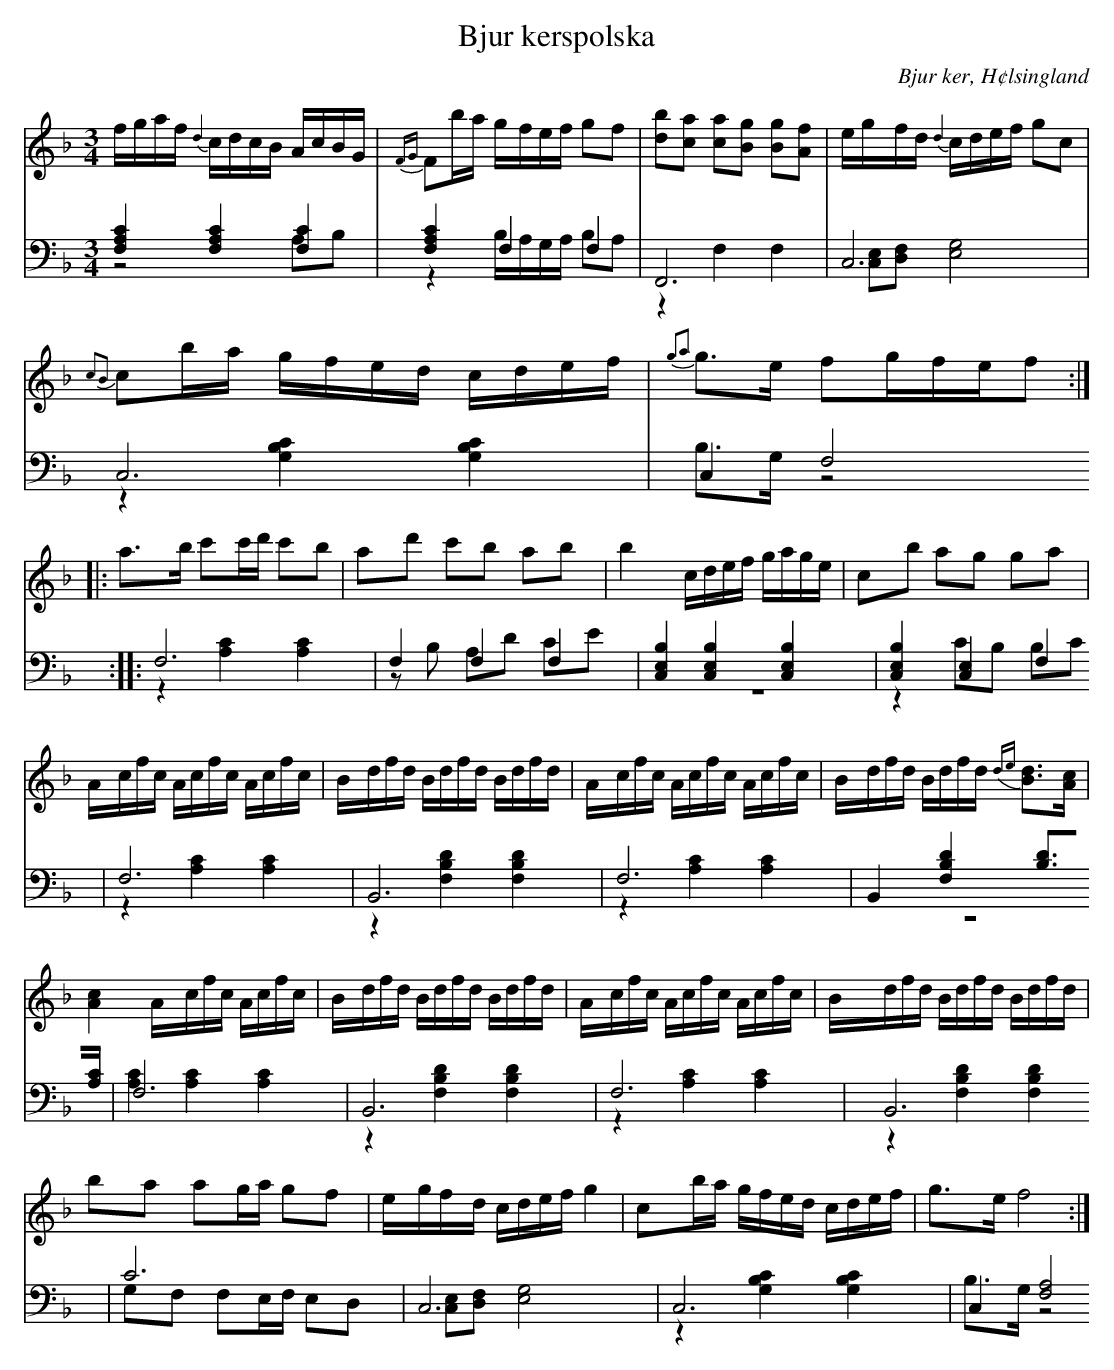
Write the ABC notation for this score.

X:1
T: Bjur kerspolska
O: Bjur ker, H¢lsingland
M: 3/4
L: 1/16
K: F
V:1
V:2
V:3 merge
V:1
fgaf {d2}cdcB AcBG|{FG}F2ba gfef g2f2|[d2b2][c2a2] [c2a2][B2g2] [B2g2][A2f2] |egfd {d2}cdef g2c2|
{c2B2}c2ba gfed cdef|{g2a2}g2>e2 f2gfef2:|
|:a2>b2 c'2c'd' c'2b2|a2d'2 c'2b2 a2b2|b4 cdef gage|c2b2 a2g2 g2a2|
Acfc Acfc Acfc|Bdfd Bdfd Bdfd|Acfc Acfc Acfc|Bdfd Bdfd {de}[B2d2]>[A2c2]|
[A4c4] Acfc Acfc|Bdfd Bdfd Bdfd|Acfc Acfc Acfc|Bdfd Bdfd Bdfd|
b2a2 a2ga g2f2|egfd cdef g4|c2ba gfed cdef|g2>e2 f8:|
V:2 clef=bass
[F,4A,4C4] [F,4A,4C4] [F,4C4]|[F,4A,4C4] F,4 F,4|F,,12|C,12|
C,12|C,4 F,8:|
|:F,12|F,4 F,4 F,4|[C,4E,4B,4] [C,4E,4B,4] [C,4E,4B,4]|[C,4E,4B,4] [C,4E,4] F,4|
F,12|B,,12|F,12|B,,4 [F,4B,4D4] [B,2D2]>[A,2C2]|
F,12|B,,12|F,12|B,,12|
C12|C,12|C,12|C,4 [F,8A,8]:|
V:3 clef=bass
z8 A,2B,2|z4 B,A,G,A, B,2A,2|z4 F,4 F,4|[C,2E,2][D,2F,2] [E,8G,8]|
z4 [G,4B,4C4] [G,4B,4C4]|B,2>G,2 z8:|
|:z4 [A,4C4] [A,4C4]|z2B,2 A,2D2 C2E2|z12|z4 C2B,2 B,2C2|
z4 [A,4C4] [A,4C4]|z4 [F,4B,4D4] [F,4B,4D4]|z4 [A,4C4] [A,4C4]|z12|
[A,4C4] [A,4C4] [A,4C4]|z4 [F,4B,4D4] [F,4B,4D4]|z4 [A,4C4] [A,4C4]|
|z4 [F,4B,4D4] [F,4B,4D4]|G,2F,2 F,2E,F, E,2D,2|[C,2E,2][D,2F,2] [E,8G,8]|z4 [G,4B,4C4] [G,4B,4C4]|B,2>G,2 z8:|
